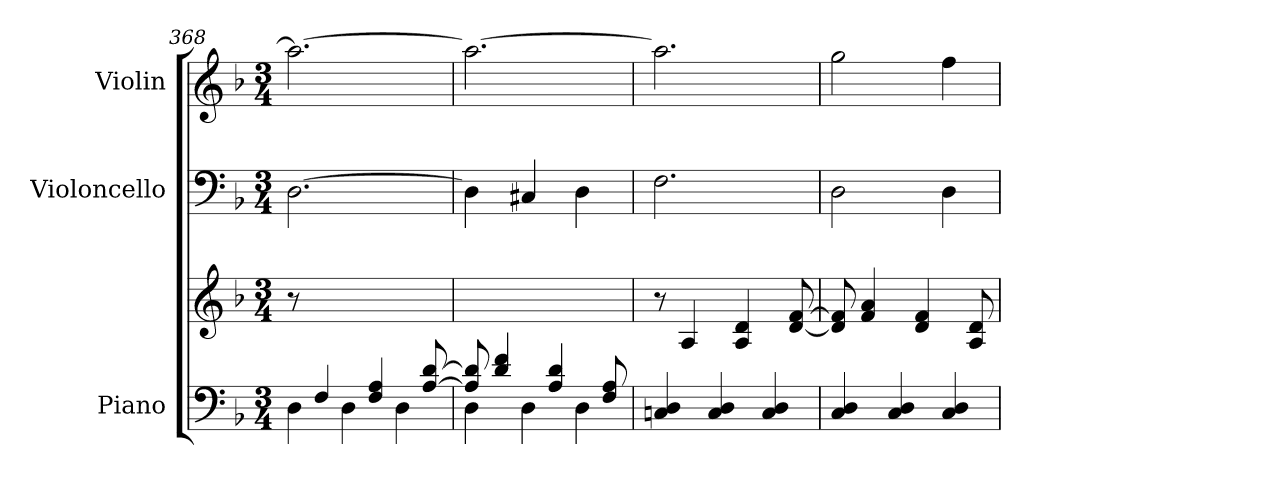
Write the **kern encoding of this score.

**kern	**kern	**kern	**kern
*part3	*part3	*part2	*part1
*staff4	*staff3	*staff2	*staff1
*I"Piano	*	*I"Violoncello	*I"Violin
*I'Pno	*	*I'Vc	*I'Vln
!!LO:PB:g=z
*clefF4	*clefG2	*clefF4	*clefG2
*k[b-]	*k[b-]	*k[b-]	*k[b-]
*M3/4	*M3/4	*M3/4	*M3/4
=368	=368	=368	=368
*^	*	*	*
8ryy	4D\	8r	[2.D\	2.aa\_
4F/	.	2ryy	.	.
.	4D\	.	.	.
4F/ 4A/	.	.	.	.
.	4D\	.	.	.
[8A/ [8d/	.	8ryy	.	.
=369	=369	=369	=369	=369
8A/] 8d/]	4D\	2.ryy	4D\]	2.aa\_
4d/ 4f/	.	.	.	.
.	4D\	.	4C#X/	.
4A/ 4d/	.	.	.	.
.	4D\	.	4D\	.
8F/ 8A/	.	.	.	.
*v	*v	*	*	*
=370	=370	=370	=370
4Cn/ 4D/	8r	2.F\	2.aa\]
.	4A/	.	.
4C/ 4D/	.	.	.
.	4A/ 4d/	.	.
4C/ 4D/	.	.	.
.	[8d/ [8f/	.	.
=371	=371	=371	=371
4C/ 4D/	8d/] 8f/]	2D\	2gg\
.	4f/ 4a/	.	.
4C/ 4D/	.	.	.
.	4d/ 4f/	.	.
4C/ 4D/	.	4D\	4ff\
.	8A/ 8d/	.	.
=	=	=	=
*-	*-	*-	*-
